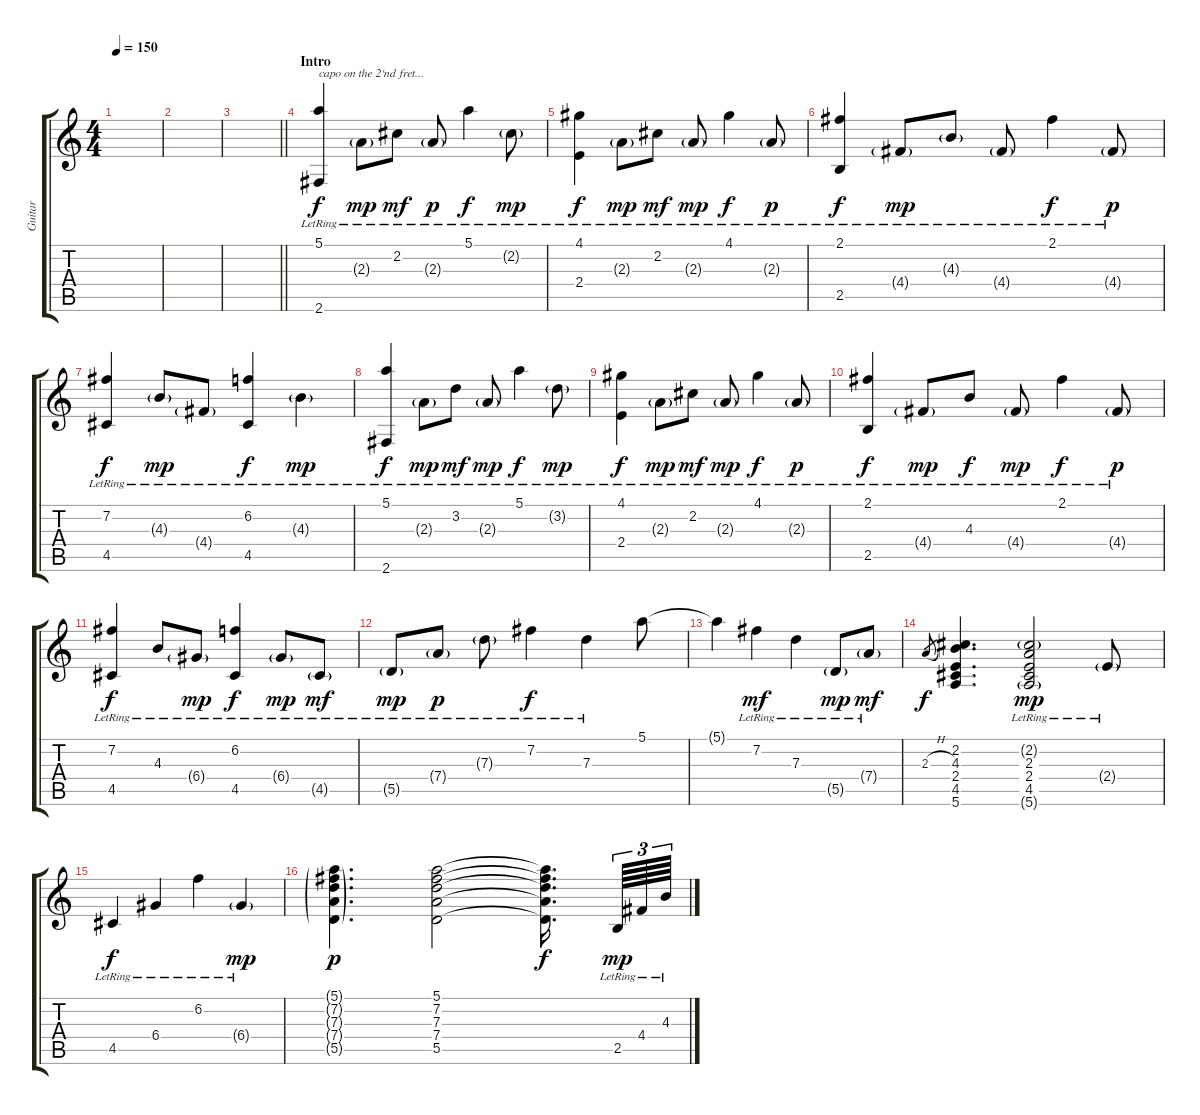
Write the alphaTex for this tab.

\track ("Guitar" "Guitar") {instrument acousticguitarnylon}
\staff {score tabs}
\tuning (E4 B3 G3 D3 A2 E2) {hide}
\ts (4 4)
\tempo 150
\clef g2
\ks c
|
|
\barLineRight lightlight
|
\section ("" "Intro")
(5.1{lr} 2.6{lr}).4{txt "capo on the 2'nd fret..."} 2.3{g lr}.8{dy mp} 2.2{lr}.8{dy mf} 2.3{g lr}.8{dy p} 5.1{lr}.4{dy f} 2.2{g lr}.8{dy mp} |
(4.1{lr} 2.4{lr}).4{dy f} 2.3{g lr}.8{dy mp} 2.2{lr}.8{dy mf} 2.3{g lr}.8{dy mp} 4.1{lr}.4{dy f} 2.3{g lr}.8{dy p} |
(2.1{lr} 2.5{lr}).4{dy f} 4.4{g lr}.8{dy mp} 4.3{g lr}.8 4.4{g lr}.8 2.1{lr}.4{dy f} 4.4{g lr}.8{dy p} |
(7.2{lr} 4.5{lr}).4{dy f} 4.3{g lr}.8{dy mp} 4.4{g lr}.8 (6.2{lr} 4.5{lr}).4{dy f} 4.3{g lr}.4{dy mp} |
(5.1{lr} 2.6{lr}).4{dy f} 2.3{g lr}.8{dy mp} 3.2{lr}.8{dy mf} 2.3{g lr}.8{dy mp} 5.1{lr}.4{dy f} 3.2{g lr}.8{dy mp} |
(4.1{lr} 2.4{lr}).4{dy f} 2.3{g lr}.8{dy mp} 2.2{lr}.8{dy mf} 2.3{g lr}.8{dy mp} 4.1{lr}.4{dy f} 2.3{g lr}.8{dy p} |
(2.1{lr} 2.5{lr}).4{dy f} 4.4{g lr}.8{dy mp} 4.3{lr}.8{dy f} 4.4{g lr}.8{dy mp} 2.1{lr}.4{dy f} 4.4{g lr}.8{dy p} |
(7.2{lr} 4.5{lr}).4{dy f} 4.3{lr}.8 6.4{g lr}.8{dy mp} (6.2{lr} 4.5{lr}).4{dy f} 6.4{g lr}.8{dy mp} 4.5{g lr}.8{dy mf} |
5.5{g lr}.8{dy mp} 7.4{g lr}.8{dy p} 7.3{g lr}.8 7.2{lr}.4{dy f} 7.3{lr}.4 5.1.8 |
5.1{t}.4 7.2{lr}.4{dy mf} 7.3{lr}.4 5.5{g lr}.8{dy mp} 7.4{g lr}.8{dy mf} |
2.3{h}.8{gr dy f} (2.2 4.3 2.4 4.5 5.6).4{d} (2.2{g lr} 2.3{lr} 2.4 4.5{lr} 5.6{g lr}).2{dy mp} 2.4{g lr}.8 |
4.5{lr}.4{dy f} 6.4{lr}.4 6.2{lr}.4 6.4{g lr}.4{dy mp} |
(5.1{g} 7.2{g} 7.3{g} 7.4{g} 5.5{g}).4{d dy p} (5.1 7.2 7.3 7.4 5.5).2 (5.1{t} 7.2{t} 7.3{t} 7.4{t} 5.5{t}).16{d dy f beam splitsecondary} 2.5{lr}.64{tu (3 2) dy mp} 4.4{lr}.64{tu (3 2)} 4.3{lr}.64{tu (3 2)}
